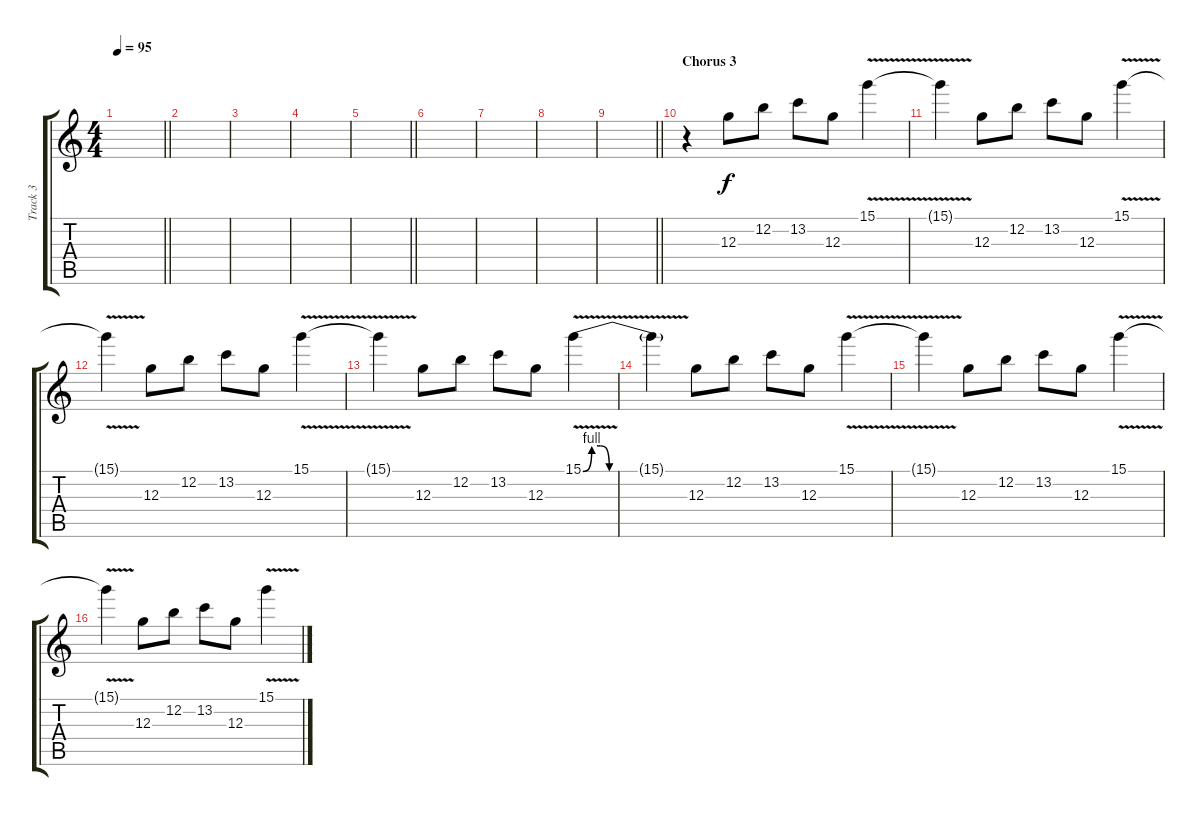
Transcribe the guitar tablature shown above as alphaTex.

\track ("Track 3" "Track 3") {instrument distortionguitar}
\staff {score tabs}
\tuning (E4 B3 G3 D3 A2 E2) {hide}
\ts (4 4)
\tempo 95
\clef g2
\barLineRight lightlight
\ks c
|
|
|
|
\barLineRight lightlight
|
|
|
|
\barLineRight lightlight
|
\section ("" "Chorus 3")
r.4 12.3.8 12.2.8 13.2.8 12.3.8 15.1{v}.4 |
15.1{t}.4 12.3.8 12.2.8 13.2.8 12.3.8 15.1{v}.4 |
15.1{t}.4 12.3.8 12.2.8 13.2.8 12.3.8 15.1{v}.4 |
15.1{t}.4 12.3.8 12.2.8 13.2.8 12.3.8 15.1{be (custom 0 0 5 4 10 4 15 0 20 0 30 0 40 0 60 0) v}.4 |
15.1{t}.4 12.3.8 12.2.8 13.2.8 12.3.8 15.1{v}.4 |
15.1{t}.4 12.3.8 12.2.8 13.2.8 12.3.8 15.1{v}.4 |
15.1{t}.4 12.3.8 12.2.8 13.2.8 12.3.8 15.1{v}.4
